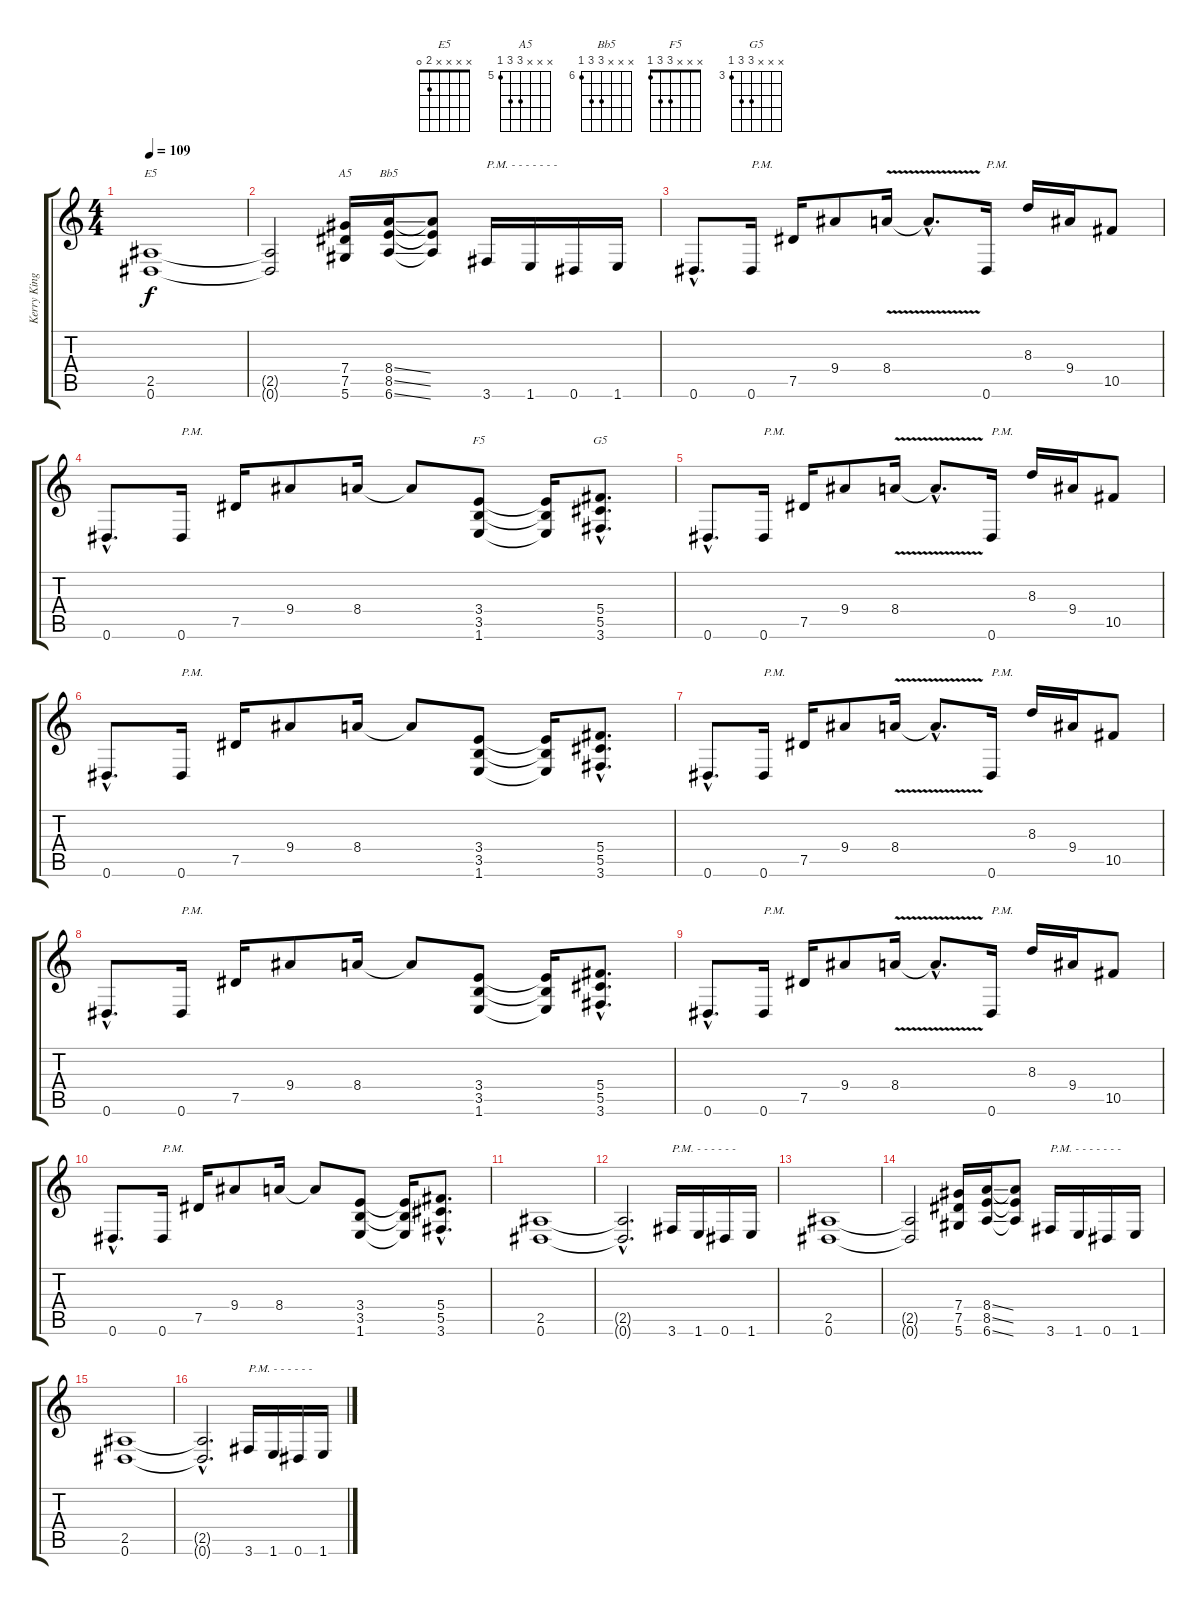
\track ("Kerry King" "Kerry King") {instrument distortionguitar}
\staff {score tabs}
\tuning (Eb4 Bb3 Gb3 Db3 Ab2 Eb2) {hide}
\chord ("E5" x x x x 2 0)
\chord ("A5" x x x 7 7 5) {firstfret 5}
\chord ("Bb5" x x x 8 8 6) {firstfret 6}
\chord ("F5" x x x 3 3 1)
\chord ("G5" x x x 5 5 3) {firstfret 3}
\ts (4 4)
\tempo 109
\clef g2
\ks c
(2.5 0.6).1{ch "E5" dy f} |
(2.5{t} 0.6{t}).2 (7.4 7.5 5.6).16{ch "A5"} (8.4{ss} 8.5{ss} 6.6{ss}).16{ch "Bb5"} (8.4{t} 8.5{t} 6.6{t}).8 3.6.16{txt "P.M. - - - - - - - "} 1.6.16 0.6.16 1.6.16 |
0.6{hac}.8{d} 0.6.16{txt "P.M."} 7.5.16 9.4.8 8.4{v}.16 8.4{hac t}.8{d} 0.6.16{txt "P.M."} 8.3.16 9.4.16 10.5.8 |
0.6{hac}.8{d} 0.6.16{txt "P.M."} 7.5.16 9.4.8 8.4.16 8.4{t}.8 (3.4 3.5 1.6).8{ch "F5"} (3.4{t} 3.5{t} 1.6{t}).16 (5.4{hac} 5.5{hac} 3.6{hac}).8{d ch "G5"} |
0.6{hac}.8{d} 0.6.16{txt "P.M."} 7.5.16 9.4.8 8.4{v}.16 8.4{hac t}.8{d} 0.6.16{txt "P.M."} 8.3.16 9.4.16 10.5.8 |
0.6{hac}.8{d} 0.6.16{txt "P.M."} 7.5.16 9.4.8 8.4.16 8.4{t}.8 (3.4 3.5 1.6).8 (3.4{t} 3.5{t} 1.6{t}).16 (5.4{hac} 5.5{hac} 3.6{hac}).8{d} |
0.6{hac}.8{d} 0.6.16{txt "P.M."} 7.5.16 9.4.8 8.4{v}.16 8.4{hac t}.8{d} 0.6.16{txt "P.M."} 8.3.16 9.4.16 10.5.8 |
0.6{hac}.8{d} 0.6.16{txt "P.M."} 7.5.16 9.4.8 8.4.16 8.4{t}.8 (3.4 3.5 1.6).8 (3.4{t} 3.5{t} 1.6{t}).16 (5.4{hac} 5.5{hac} 3.6{hac}).8{d} |
0.6{hac}.8{d} 0.6.16{txt "P.M."} 7.5.16 9.4.8 8.4{v}.16 8.4{hac t}.8{d} 0.6.16{txt "P.M."} 8.3.16 9.4.16 10.5.8 |
0.6{hac}.8{d} 0.6.16{txt "P.M."} 7.5.16 9.4.8 8.4.16 8.4{t}.8 (3.4 3.5 1.6).8 (3.4{t} 3.5{t} 1.6{t}).16 (5.4{hac} 5.5{hac} 3.6{hac}).8{d} |
(2.5 0.6).1 |
(2.5{hac t} 0.6{hac t}).2{d} 3.6.16{txt "P.M. - - - - - -"} 1.6.16 0.6.16 1.6.16 |
(2.5 0.6).1 |
(2.5{t} 0.6{t}).2 (7.4 7.5 5.6).16 (8.4{ss} 8.5{ss} 6.6{ss}).16 (8.4{t} 8.5{t} 6.6{t}).8 3.6.16{txt "P.M. - - - - - - - "} 1.6.16 0.6.16 1.6.16 |
(2.5 0.6).1 |
(2.5{hac t} 0.6{hac t}).2{d} 3.6.16{txt "P.M. - - - - - -"} 1.6.16 0.6.16 1.6.16
